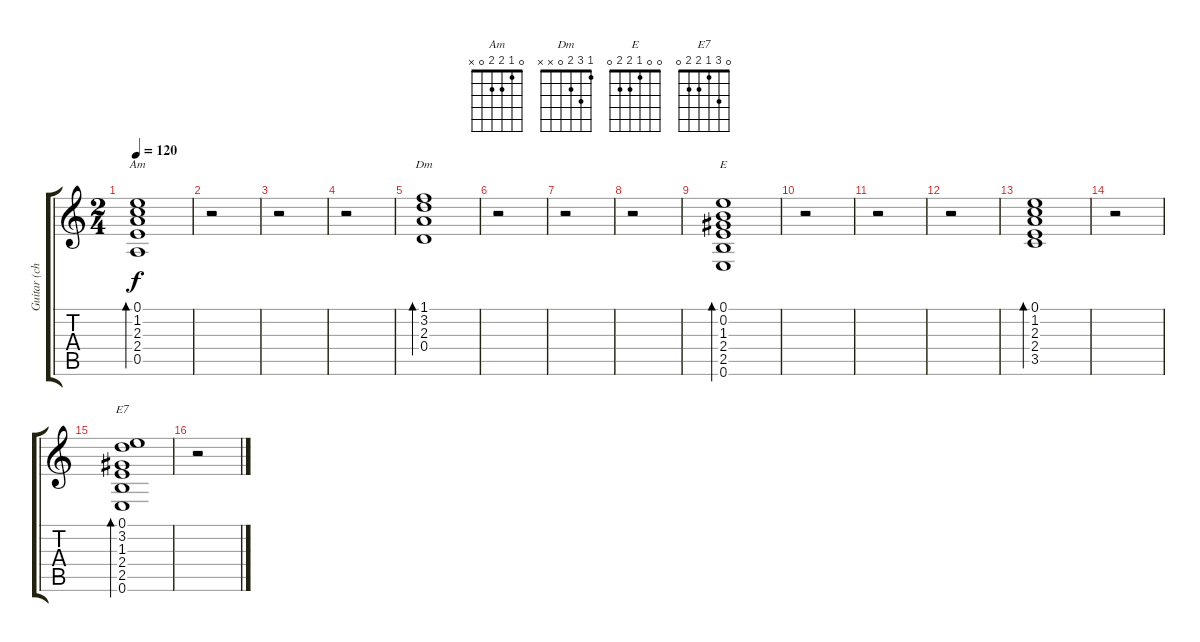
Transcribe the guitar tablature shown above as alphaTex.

\track ("Guitar (chords)" "Guitar (ch") {instrument acousticguitarsteel}
\staff {score tabs}
\tuning (E4 B3 G3 D3 A2 E2) {hide}
\chord ("Am" 0 1 2 2 0 x)
\chord ("Dm" 1 3 2 0 x x)
\chord ("E" 0 0 1 2 2 0)
\chord ("E7" 0 3 1 2 2 0)
\ts (2 4)
\tempo 120
\clef g2
\ks c
(0.1 1.2 2.3 2.4 0.5).1{bd 120 ch "Am" dy f instrument acousticguitarsteel} |
r.2 |
r.2 |
r.2 |
(1.1 3.2 2.3 0.4).1{bd 240 ch "Dm"} |
r.2 |
r.2 |
r.2 |
(0.1 0.2 1.3 2.4 2.5 0.6).1{bd 120 ch "E"} |
r.2 |
r.2 |
r.2 |
(0.1 1.2 2.3 2.4 3.5).1{bd 120} |
r.2 |
(0.1 3.2 1.3 2.4 2.5 0.6).1{bd 120 ch "E7"} |
r.2
